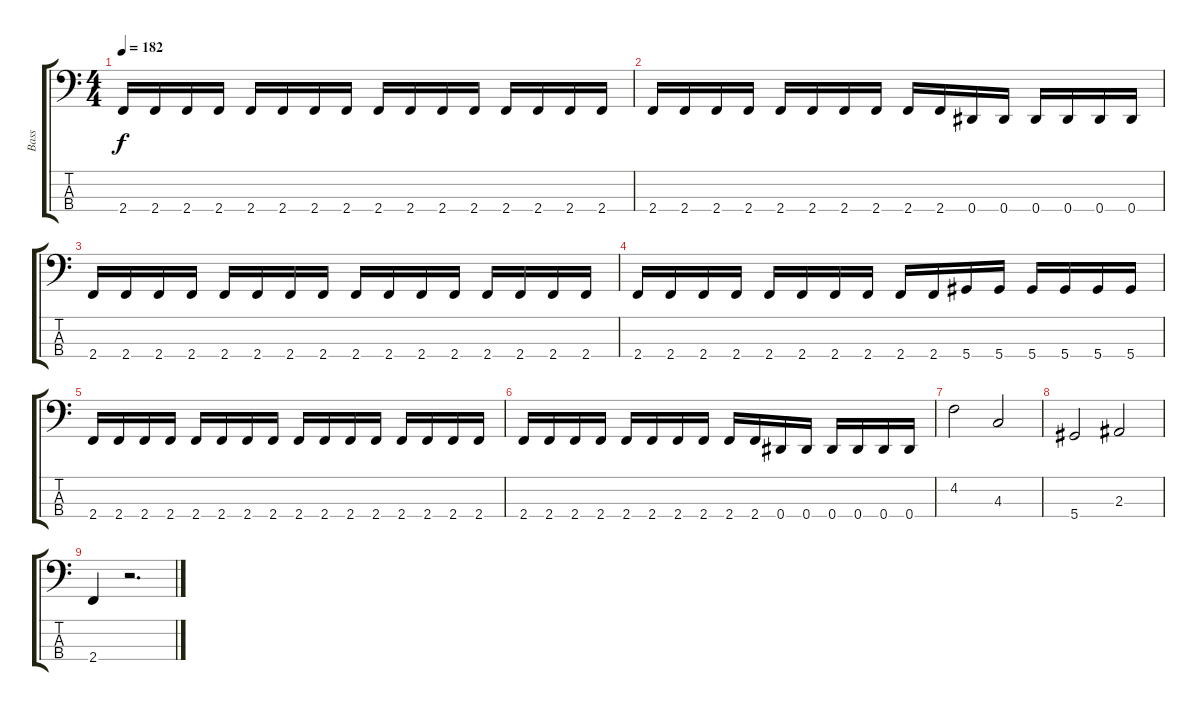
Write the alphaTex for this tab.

\track ("Bass" "Bass") {instrument electricbasspick}
\staff {score tabs}
\tuning (Gb2 Db2 Ab1 Eb1) {hide}
\ts (4 4)
\tempo 182
\clef f4
\ks c
2.4.16{dy f} 2.4.16 2.4.16 2.4.16 2.4.16 2.4.16 2.4.16 2.4.16 2.4.16 2.4.16 2.4.16 2.4.16 2.4.16 2.4.16 2.4.16 2.4.16 |
2.4.16 2.4.16 2.4.16 2.4.16 2.4.16 2.4.16 2.4.16 2.4.16 2.4.16 2.4.16 0.4.16 0.4.16 0.4.16 0.4.16 0.4.16 0.4.16 |
2.4.16 2.4.16 2.4.16 2.4.16 2.4.16 2.4.16 2.4.16 2.4.16 2.4.16 2.4.16 2.4.16 2.4.16 2.4.16 2.4.16 2.4.16 2.4.16 |
2.4.16 2.4.16 2.4.16 2.4.16 2.4.16 2.4.16 2.4.16 2.4.16 2.4.16 2.4.16 5.4.16 5.4.16 5.4.16 5.4.16 5.4.16 5.4.16 |
2.4.16 2.4.16 2.4.16 2.4.16 2.4.16 2.4.16 2.4.16 2.4.16 2.4.16 2.4.16 2.4.16 2.4.16 2.4.16 2.4.16 2.4.16 2.4.16 |
2.4.16 2.4.16 2.4.16 2.4.16 2.4.16 2.4.16 2.4.16 2.4.16 2.4.16 2.4.16 0.4.16 0.4.16 0.4.16 0.4.16 0.4.16 0.4.16 |
4.2.2 4.3.2 |
5.4.2 2.3.2 |
2.4.4 r.2{d}
